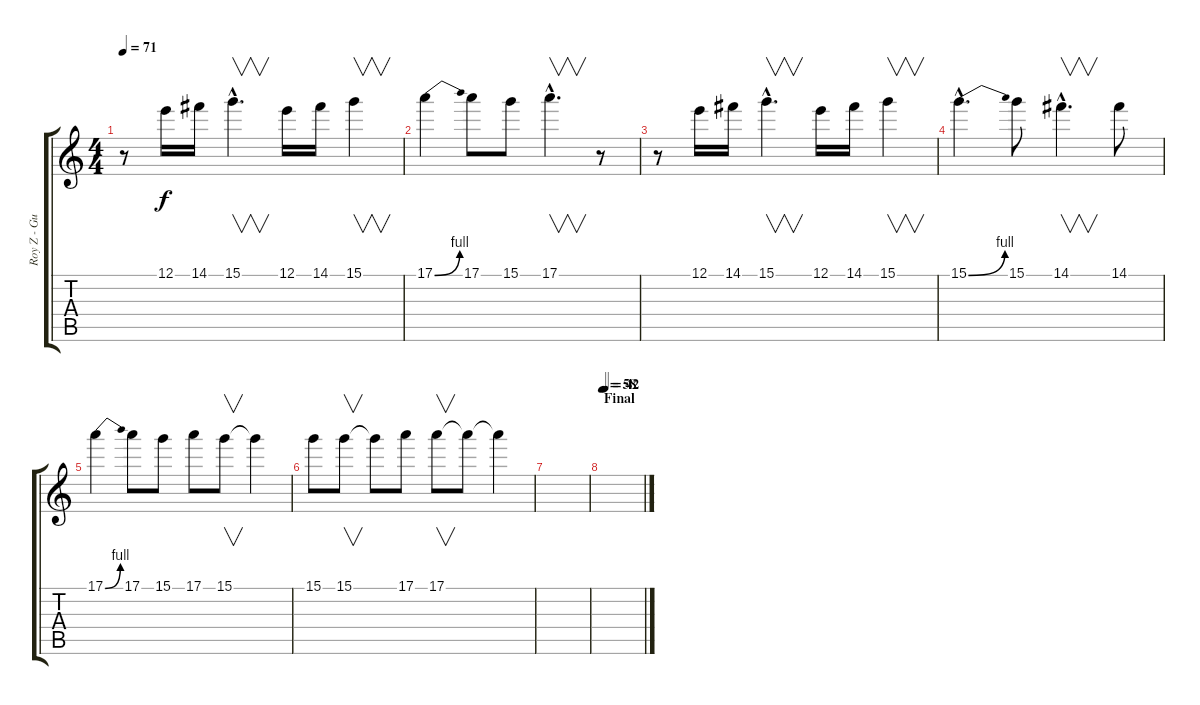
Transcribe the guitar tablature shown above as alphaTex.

\track ("Roy Z - Guitar 2" "Roy Z - Gu") {instrument overdrivenguitar}
\staff {score tabs}
\tuning (E4 B3 G3 D3 A2 E2) {hide}
\ts (4 4)
\tempo 71
\clef g2
\ks c
r.8{dy f} 12.1.16 14.1.16 15.1{hac}.4{v d} 12.1.16 14.1.16 15.1.4{v} |
17.1{be (bend 0 0 60 4)}.4 17.1.8 15.1.8 17.1{hac}.4{v d} r.8 |
r.8 12.1.16 14.1.16 15.1{hac}.4{v d} 12.1.16 14.1.16 15.1.4{v} |
15.1{be (bend 0 0 60 4) hac}.4{d} 15.1.8 14.1{hac}.4{v d} 14.1.8 |
17.1{be (bend 0 0 60 4)}.4 17.1.8 15.1.8 17.1.8 15.1.8{v} 15.1{t}.4 |
15.1.8 15.1.8{v} 15.1{t}.8 17.1.8 17.1.8{v} 17.1{t}.8 17.1{t}.4 |
|
\section ("" "Final")
\tempo 58
\tempo (42 0.0625)
